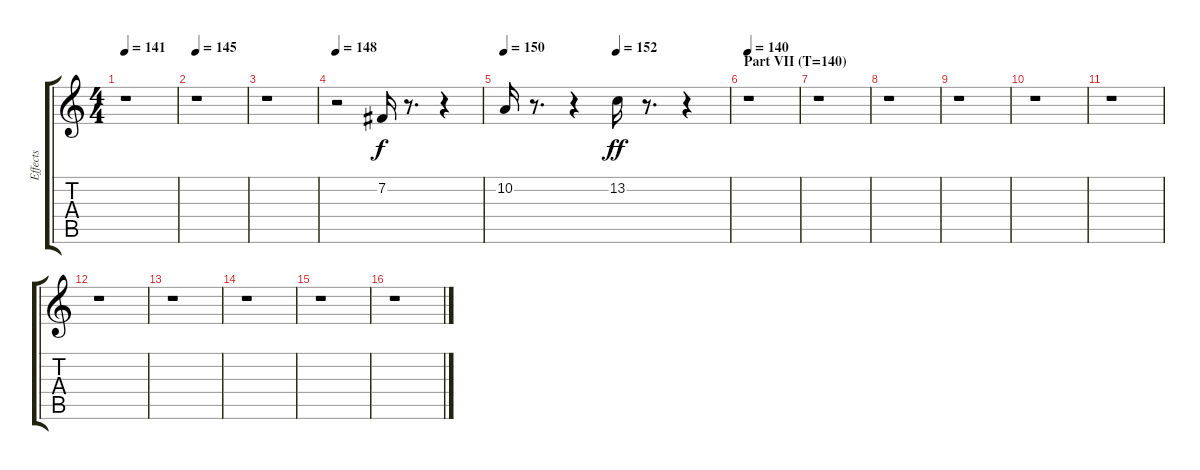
\track ("Effects" "Effects") {instrument shamisen}
\staff {score tabs}
\tuning (E4 B3 G3 D3 A2 E2) {hide}
\ts (4 4)
\tempo 141
\clef g2
\ks c
r.1{dy ppp} |
\tempo 145
r.1 |
r.1 |
\tempo 148
r.2 7.2.16{dy f} r.8{d} r.4 |
\tempo 150
\tempo (152 0.5)
10.2.16 r.8{d} r.4 13.2.16{dy ff} r.8{d} r.4 |
\section ("" "Part VII (T=140)")
\tempo 140
r.1 |
r.1 |
r.1 |
r.1 |
r.1 |
r.1 |
r.1 |
r.1 |
r.1 |
r.1 |
r.1
